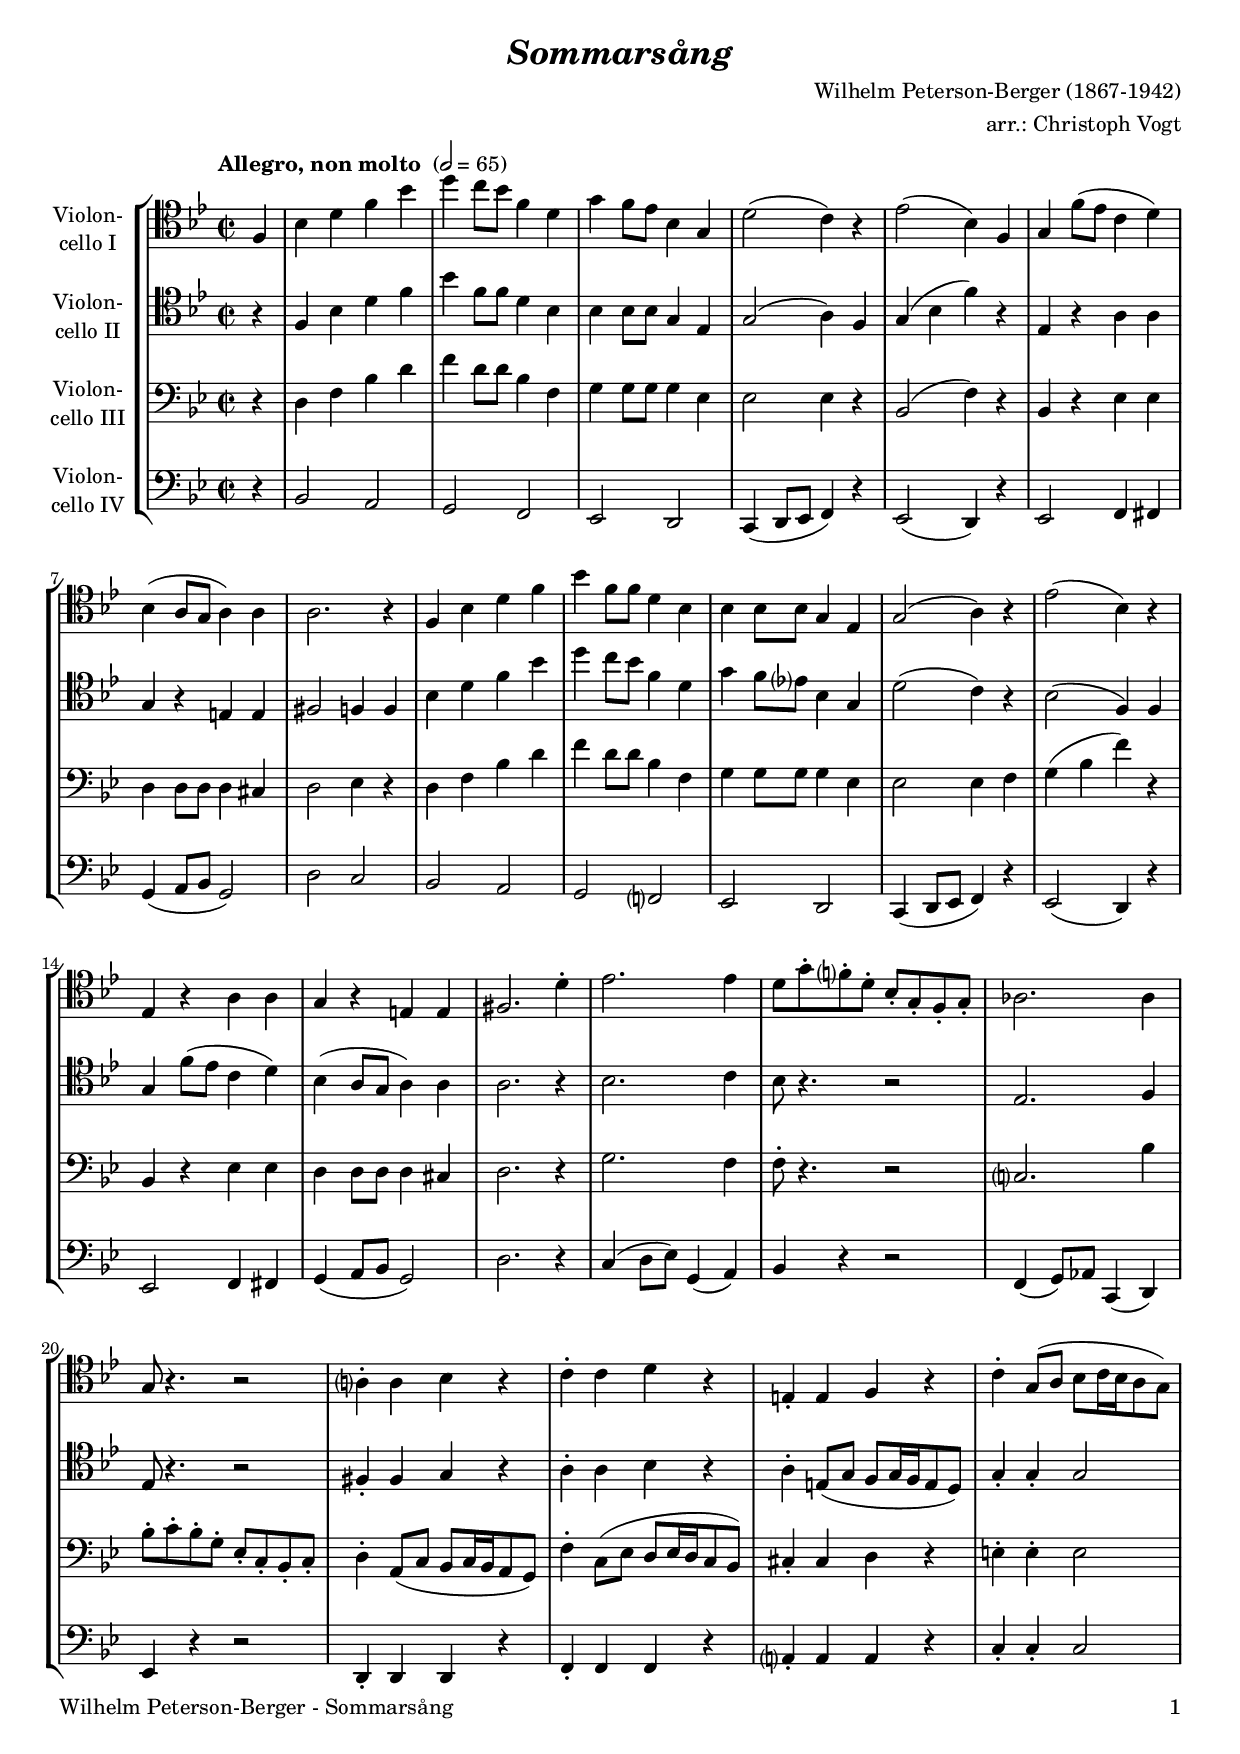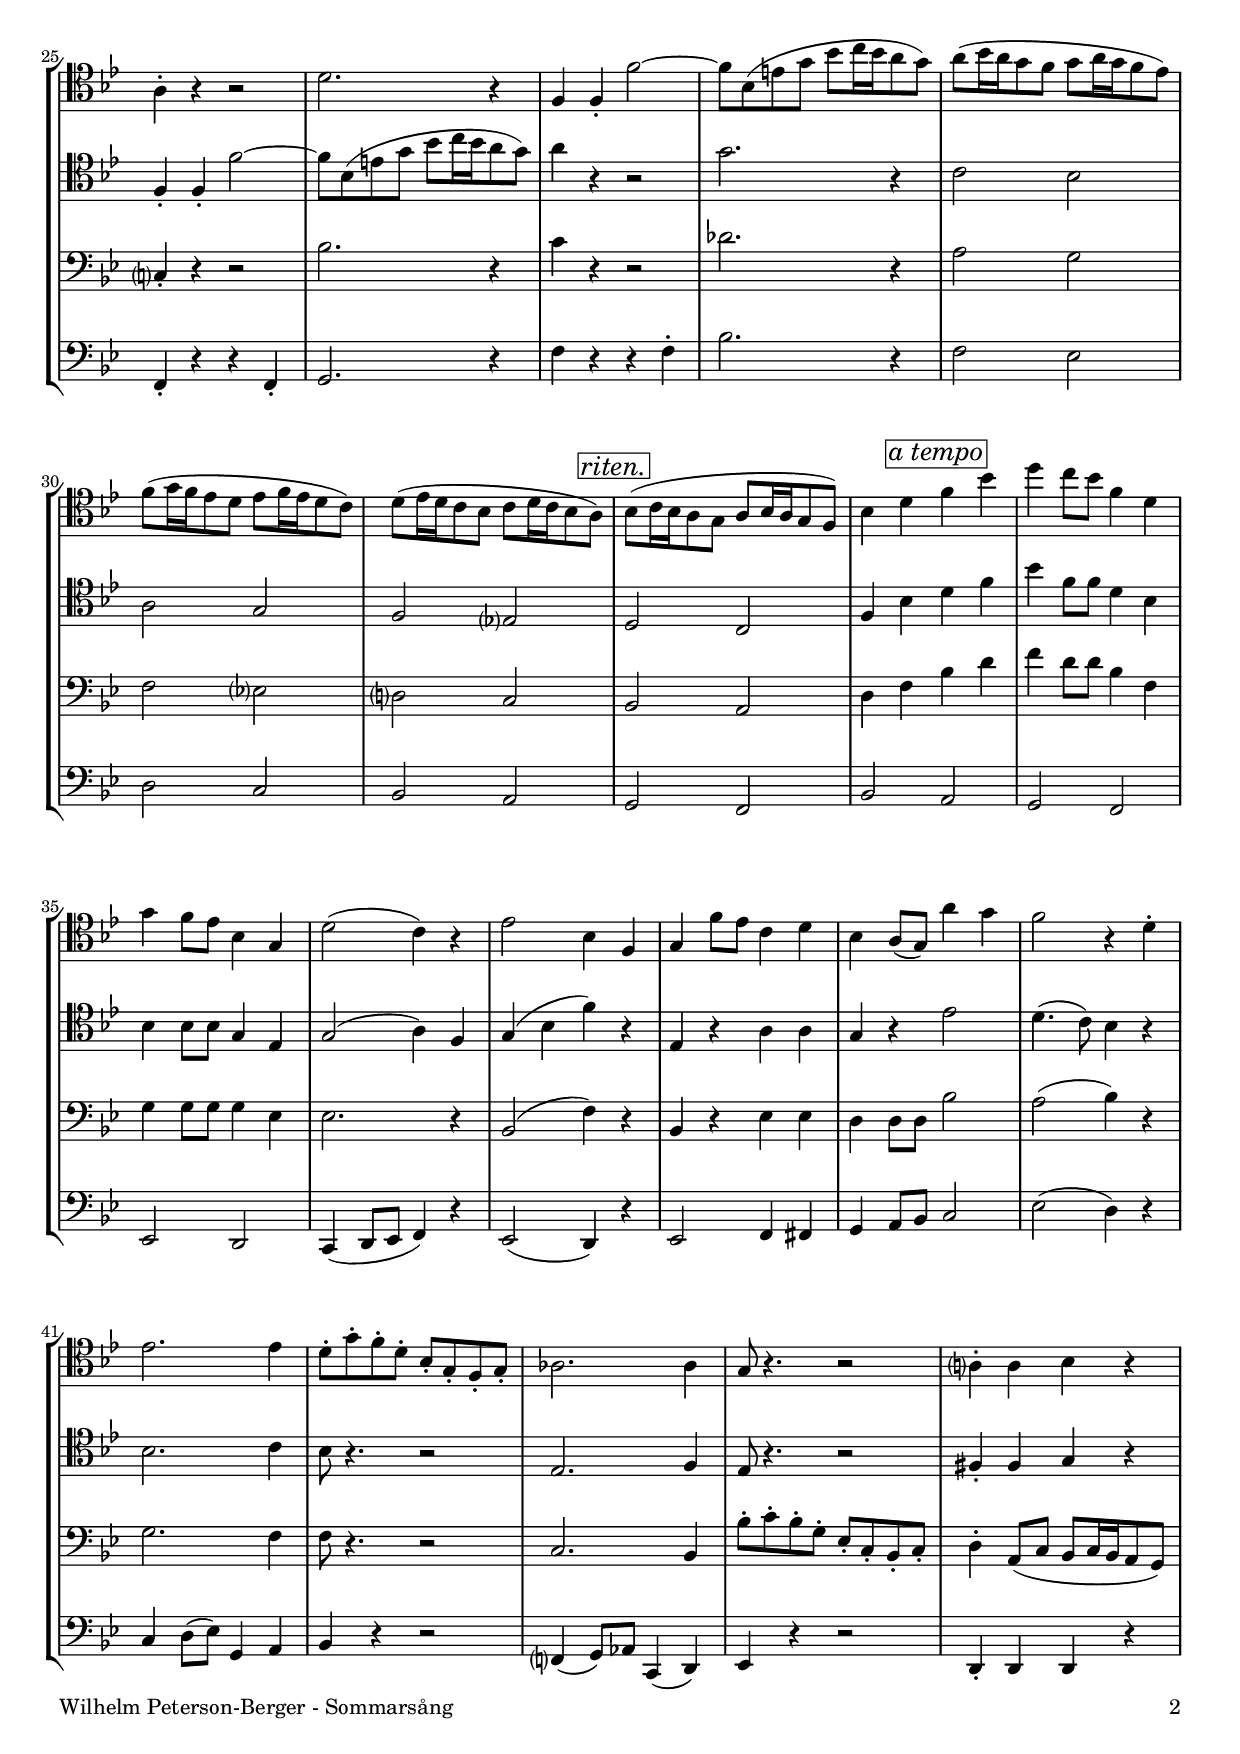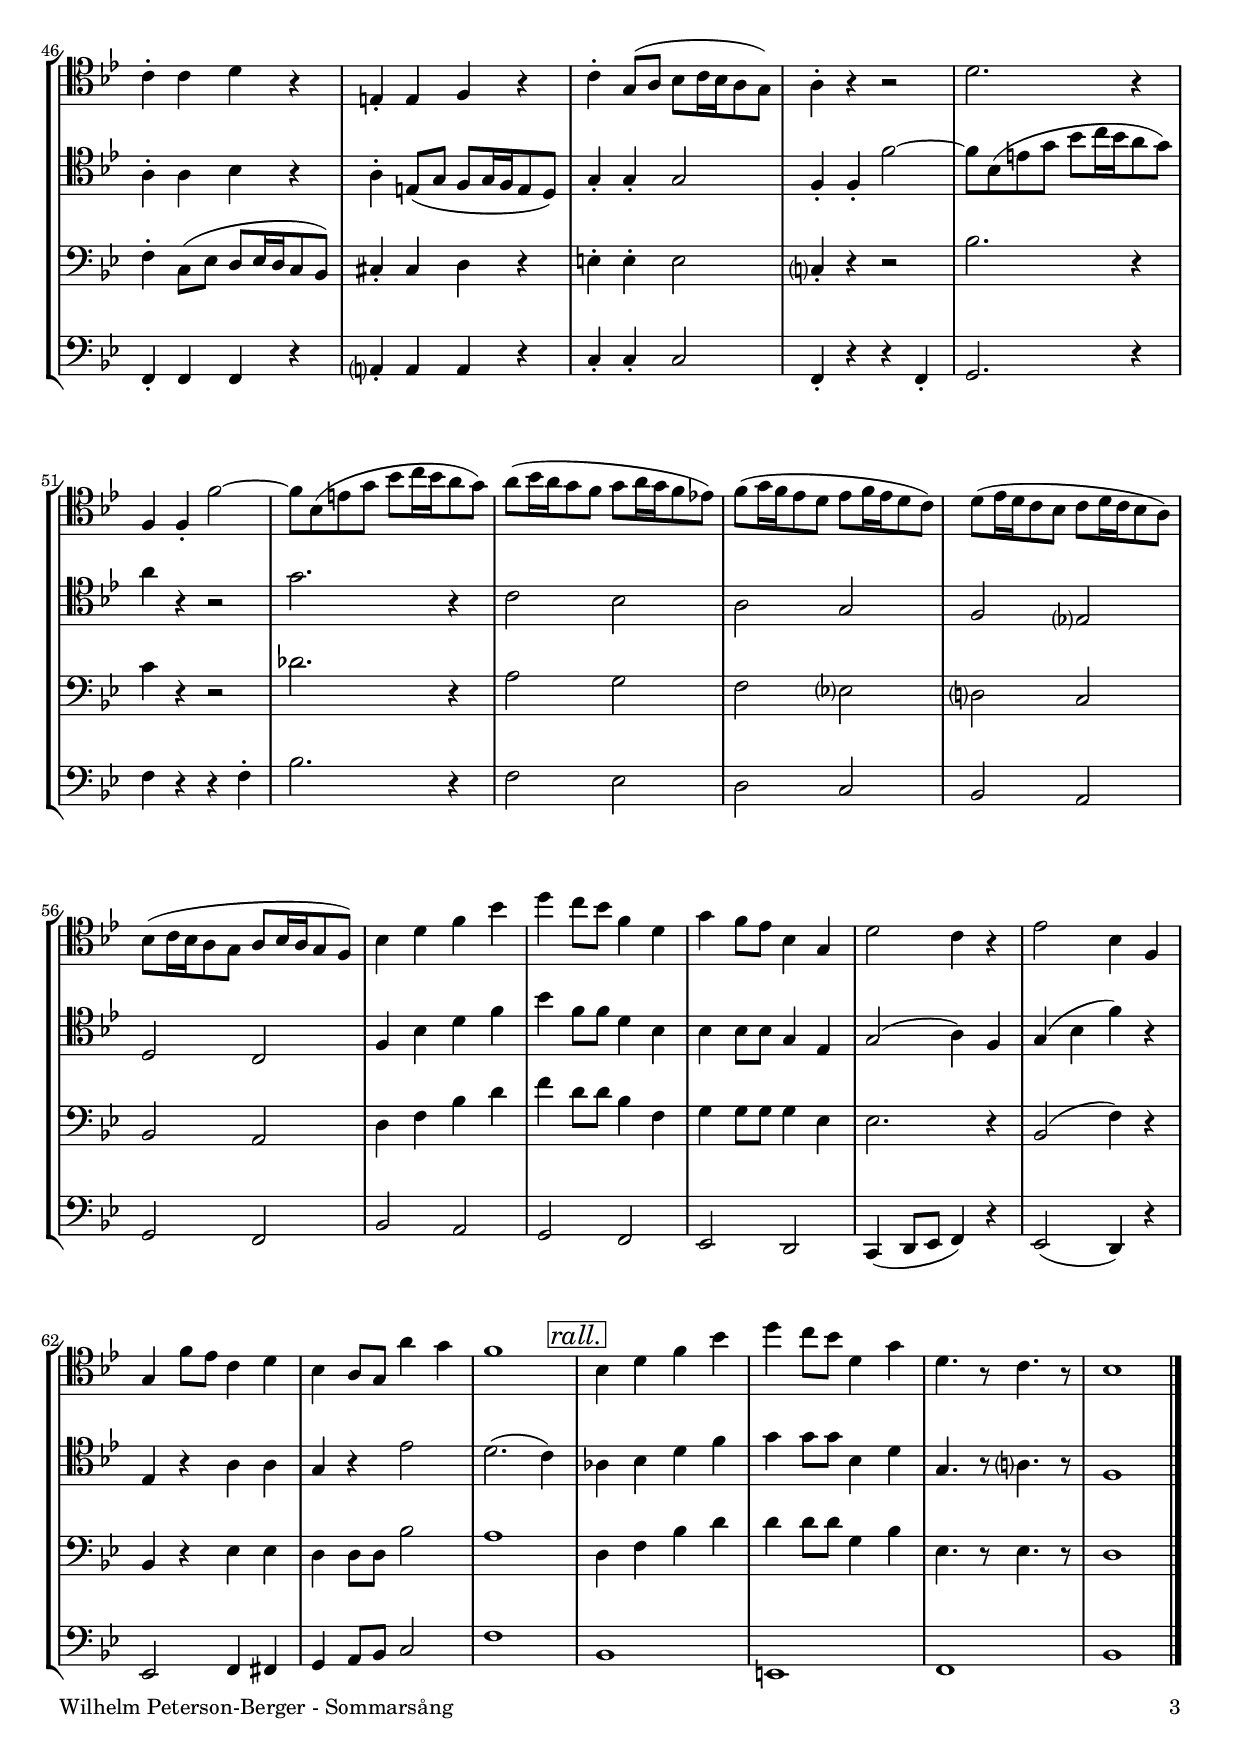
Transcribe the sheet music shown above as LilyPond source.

\version "2.20.2"
\include "deutsch.ly"

#(set-global-staff-size 18.5)

\header {
  title     = \markup \bold \italic "Sommarsång"
  composer  = "Wilhelm Peterson-Berger (1867-1942)"
  arranger  = "arr.: Christoph Vogt"
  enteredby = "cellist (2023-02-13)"
%  piece     = ""
}

voiceconsts = {
  \key f \major
  \time 2/2
  \clef "bass"
%  \numericTimeSignature
  \compressEmptyMeasures
  % Set default beaming for all staves
%  \set Timing.beamExceptions = #'()
%  \set Timing.baseMoment     = #(ly:make-moment 1 4)
%  \set Timing.beatStructure  = #'(1 1 1)
  \tempo "Allegro, non molto " 2=65
}

mist = "string ensemble 1"
mivl = "violin"
miba = "cello"
mipz = "pizzicato strings"

atem = \mark \markup \box \italic "a tempo"
rall = \mark \markup \box \italic "rall."
rite = \mark \markup \box \italic "riten."

va = \relative c' {
  \voiceconsts
  \clef "tenor"
  
  \partial 4 c4
  f a c f
  a g8 f c4 a
  d c8 b f4 d
  a'2( g4) r
  b2( f4) c
  d c'8( b g4 a)
  f( e8 d e4) e
  e2. r4

  c f a c
  f c8 c a4 f
  f f8 f d4 b
  d2( e4) r
  b'2( f4) r
  b, r e e
  d r h h
  cis2. a'4-.
  b2. b4

  a8 d-. c?-. a-. f-. d-. c-. d-.
  es2. es4
  d8 r4. r2
  e?4-. e f r
  g-. g a r
  h,-. h c r

  g'-. d8( e f g16 f e8 d)
  e4-. r r2
  a2. r4
  c, c-. c'2~
  c8 f,( h d f g16 f e8 d)
  e( f16 e d8 c d e16 d c8 b)

  c( d16 c b8 a b c16 b a8 g)
  a( b16 a g8 f g a16 g f8 e) \rite
  f( g16 f e8 d e f16 e d8 c)
  f4 a \atem c f
  a g8 f c4 a

  d c8 b f4 d
  a'2( g4) r
  b2 f4 c
  d c'8 b g4 a
  f e8( d) e'4 d
  c2 r4 a-.
  b2. b4
  a8-. d-. c-. a-. f-. d-. c-. d-.

  es2. es4
  d8 r4. r2
  e?4-. e f r
  g-. g a r
  h,-. h c r
  g'-. d8( e f g16 f e8 d)
  e4-. r r2

  a2. r4
  c, c-. c'2~
  c8 f,( h d f g16 f e8 d)
  e( f16 e d8 c d e16 d c8 b!)
  c( d16 c b8 a b c16 b a8 g)

  a( b16 a g8 f g a16 g f8 e)
  f( g16 f e8 d e f16 e d8 c)
  f4 a c f
  a g8 f c4 a
  d c8 b f4 d
  a'2 g4 r

  b2 f4 c
  d c'8 b g4 a
  f e8 d e'4 d
  c1 \rall
  f,4 a c f
  a g8 f a,4 d
  a4. r8 g4. r8
  f1 \bar "|."
}

vb = \relative c' {
  \voiceconsts
  \clef "tenor"
  
  \partial 4 r4
  c f a c
  f c8 c a4 f
  f f8 f d4 b
  d2( e4) c
  d( f c') r
  b, r e e
  d r h h

  cis2 c4 c
  f a c f
  a g8 f c4 a
  d c8 b? f4 d
  a'2( g4) r
  f2( c4) c
  d c'8( b g4 a)
  f( e8 d e4) e

  e2. r4
  f2. g4
  f8 r4. r2
  b,2. c4
  b8 r4. r2
  cis4-. cis d r
  e-. e f r

  e-. h8( d c d16 c h8 a)
  d4-. d-. d2
  c4-. c-. c'2~
  c8 f,( h d f g16 f e8 d)
  e4 r r2
  d2. r4
  g,2 f

  e d c b? \rite
  a g
  c4 f \atem a c
  f c8 c a4 f
  f f8 f d4 b
  d2( e4) c
  d( f c') r
  b, r e e

  d r b'2
  a4.( g8) f4 r
  f2. g4
  f8 r4. r2
  b,2. c4
  b8 r4. r2
  cis4-. cis d r
  e-. e f r

  e-. h8( d c d16 c h8 a)
  d4-. d-. d2
  c4-. c-. c'2~
  c8 f,( h d f g16 f e8 d)
  e4 r r2
  d2. r4
  g,2 f

  e d
  c b?
  a g
  c4 f a c
  f c8 c a4 f
  f f8 f d4 b
  d2( e4) c
  d( f c') r
  b, r e e

  d r b'2
  a2.( g4) \rall
  es f a c
  d d8 d f,4 a
  d,4. r8 e?4. r8
  c1 \bar "|."
}

vc = \relative c' {
  \voiceconsts
  
  \partial 4 r4
  a c f a
  c a8 a f4 c
  d d8 d d4 b
  b2 b4 r
  f2( c'4) r
  f, r b b
  a a8 a a4 gis
  a2 b4 r

  a c f a
  c a8 a f4 c
  d d8 d d4 b
  b2 b4 c
  d( f c') r
  f,, r b b
  a a8 a a4 gis
  a2. r4

  d2. c4
  c8-. r4. r2
  g?2. f'4
  f8-. g-. f-. d-. b-. g-. f-. g-.
  a4-. e8( g f g16 f e8 d)
  c'4-. g8( b a b16 a g8 f)

  gis4-. gis a r
  h-. h-. h2
  g?4-. r r2
  f'2. r4
  g r r2
  as2. r4
  e2 d
  c b?
  a? g \rite
  f e
  a4 c \atem f a

  c a8 a f4 c
  d d8 d d4 b
  b2. r4
  f2( c'4) r
  f, r b b
  a a8 a f'2
  e( f4) r
  d2. c4

  c8 r4. r2
  g2. f4
  f'8-. g-. f-. d-. b-. g-. f-. g-.
  a4-. e8( g f g16 f e8 d)
  c'4-. g8( b a b16 a g8 f)
  gis4-. gis a r

  h-. h-. h2
  g?4-. r r2
  f'2. r4
  g r r2
  as2. r4
  e2 d
  c b?
  a? g
  f e
  a4 c f a

  c a8 a f4 c
  d d8 d d4 b
  b2. r4
  f2( c'4) r
  f, r b b
  a a8 a f'2
  e1 \rall
  a,4 c f a

  a a8 a d,4 f
  b,4. r8 b4. r8
  a1 \bar "|."
}

vd = \relative c {
  \voiceconsts
  
  \partial 4 r4
  f2 e
  d c
  b a
  g4( a8 b c4) r
  b2( a4) r
  b2 c4 cis
  d( e8 f d2)
  a' g
  f e

  d c?
  b a
  g4( a8 b c4) r
  b2( a4) r
  b2 c4 cis
  d( e8 f d2)
  a'2. r4
  g( a8 b) d,4( e)
  f r r2

  c4( d8) es g,4( a)
  b r r2
  a4-. a a r
  c-. c c r
  e?-. e e r
  g-. g-. g2
  c,4-. r r c-.
  d2. r4

  c'4 r r c-.
  f2. r4
  c2 b
  a g
  f e \rite
  d c
  f \atem e
  d c
  b a
  g4( a8 b c4) r

  b2( a4) r
  b2 c4 cis
  d e8 f g2
  b( a4) r
  g a8( b) d,4 e
  f r r2
  c?4( d8) es g,4( a)
  b r r2

  a4-. a a r
  c-. c c r
  e?-. e e r
  g-. g-. g2
  c,4-. r r c-.
  d2. r4
  c' r r c-.
  f2. r4
  c2 b
  a g

  f e
  d c
  f e
  d c
  b a
  g4( a8 b c4) r
  b2( a4) r
  b2 c4 cis
  d e8 f g2
  c1 \rall

  f,
  h,
  c
  f \bar "|."
}


music = \new StaffGroup <<
      \new Staff {
	\set Staff.midiInstrument = \miba
	\set Staff.instrumentName = \markup \center-column { "Violon-" "cello I" }
	\transpose  f b, { \va }
      }

      \new Staff {
	\set Staff.midiInstrument = \miba
	\set Staff.instrumentName = \markup \center-column { "Violon-" "cello II" }
	\transpose  f b, { \vb }
      }
      
      \new Staff {
	\set Staff.midiInstrument = \miba
	\set Staff.instrumentName = \markup \center-column { "Violon-" "cello III" }
	\transpose  f b, { \vc }
      }

      \new Staff {
	\set Staff.midiInstrument = \miba
	\set Staff.instrumentName = \markup \center-column { "Violon-" "cello IV" }
	\transpose  f b, { \vd }
      }
>>

\book {
   \paper {
    print-page-number = ##t
    print-first-page-number = ##t
    ragged-last-bottom = ##f
    oddHeaderMarkup = \markup \null
    evenHeaderMarkup = \markup \null
    oddFooterMarkup = \markup {
      \fill-line {
        \on-the-fly #print-page-number-check-first
        "Wilhelm Peterson-Berger - Sommarsång" \fromproperty #'page:page-number-string
      }
    }
    evenFooterMarkup = \oddFooterMarkup
  } \score {
    \music
    \layout {}
  }

  \score {
    \unfoldRepeats \music

    \midi {
      \context {
        \Score
      }
    }
  }
}